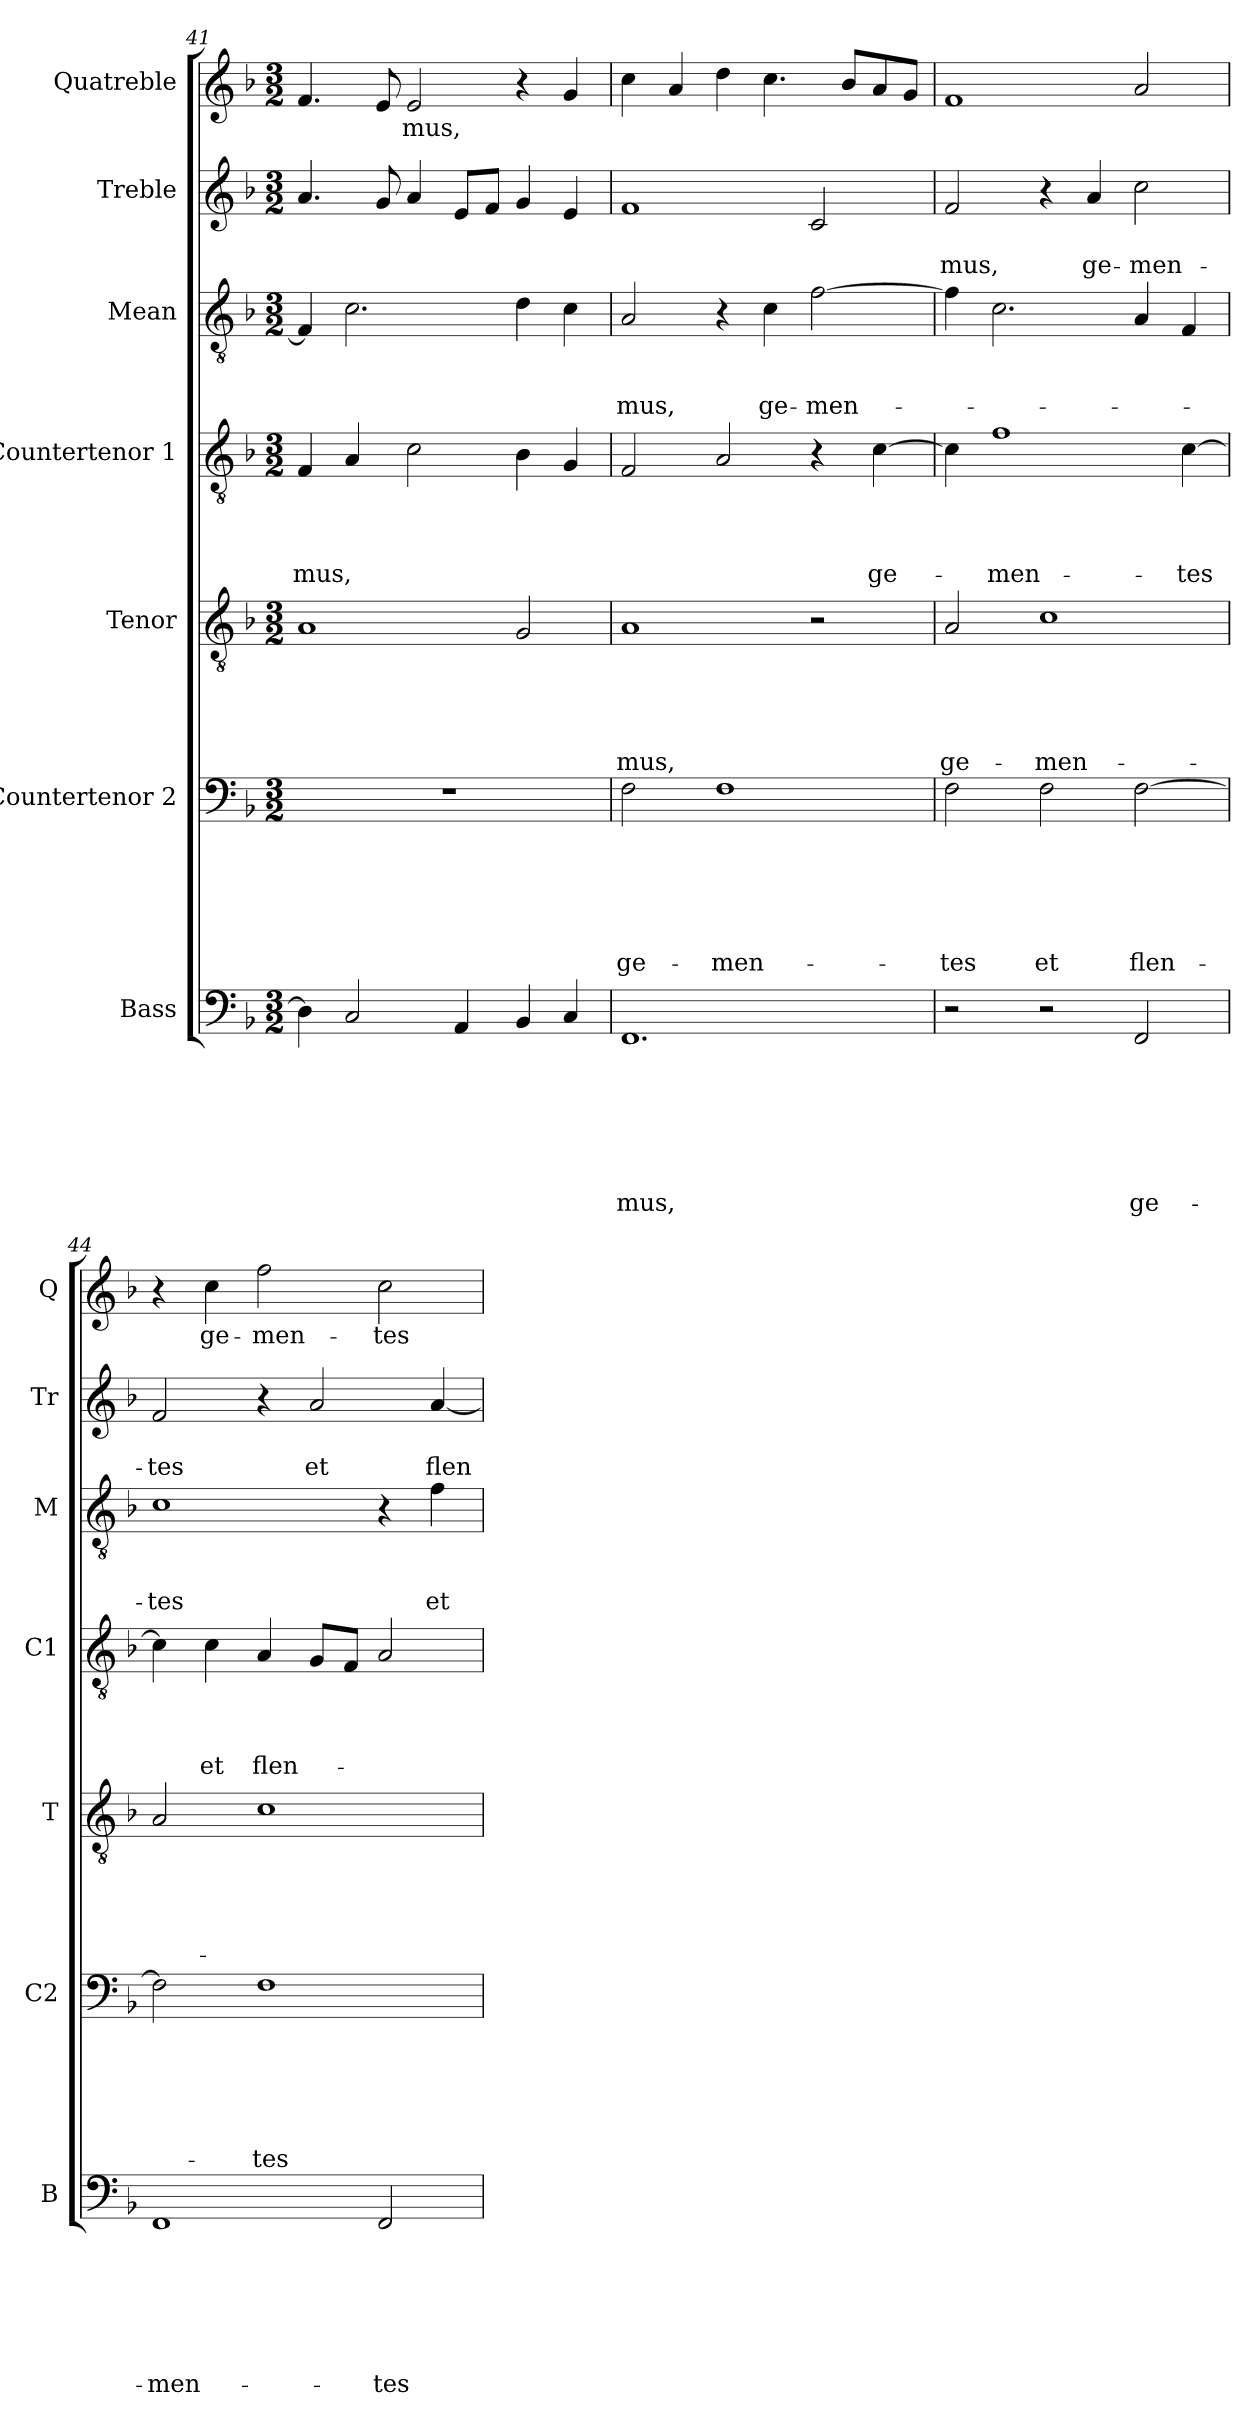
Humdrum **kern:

**kern	**text	**text	**text	**text	**text	**text	**text	**kern	**text	**text	**text	**text	**text	**text	**kern	**text	**text	**text	**text	**text	**kern	**text	**text	**text	**text	**kern	**text	**text	**text	**kern	**text	**text	**kern	**text
*part7	*part7	*part7	*part7	*part7	*part7	*part7	*part7	*part6	*part6	*part6	*part6	*part6	*part6	*part6	*part5	*part5	*part5	*part5	*part5	*part5	*part4	*part4	*part4	*part4	*part4	*part3	*part3	*part3	*part3	*part2	*part2	*part2	*part1	*part1
*staff7	*staff7	*staff7	*staff7	*staff7	*staff7	*staff7	*staff7	*staff6	*staff6	*staff6	*staff6	*staff6	*staff6	*staff6	*staff5	*staff5	*staff5	*staff5	*staff5	*staff5	*staff4	*staff4	*staff4	*staff4	*staff4	*staff3	*staff3	*staff3	*staff3	*staff2	*staff2	*staff2	*staff1	*staff1
*I"Bass	*	*	*	*	*	*	*	*I"Countertenor 2	*	*	*	*	*	*	*I"Tenor	*	*	*	*	*	*I"Countertenor 1	*	*	*	*	*I"Mean	*	*	*	*I"Treble	*	*	*I"Quatreble	*
*I'B	*	*	*	*	*	*	*	*I'C2	*	*	*	*	*	*	*I'T	*	*	*	*	*	*I'C1	*	*	*	*	*I'M	*	*	*	*I'Tr	*	*	*I'Q	*
*clefF4	*	*	*	*	*	*	*	*clefF4	*	*	*	*	*	*	*clefGv2	*	*	*	*	*	*clefGv2	*	*	*	*	*clefGv2	*	*	*	*clefG2	*	*	*clefG2	*
*k[b-]	*	*	*	*	*	*	*	*k[b-]	*	*	*	*	*	*	*k[b-]	*	*	*	*	*	*k[b-]	*	*	*	*	*k[b-]	*	*	*	*k[b-]	*	*	*k[b-]	*
*d:	*	*	*	*	*	*	*	*d:	*	*	*	*	*	*	*d:	*	*	*	*	*	*d:	*	*	*	*	*d:	*	*	*	*d:	*	*	*d:	*
*M3/2	*	*	*	*	*	*	*	*M3/2	*	*	*	*	*	*	*M3/2	*	*	*	*	*	*M3/2	*	*	*	*	*M3/2	*	*	*	*M3/2	*	*	*M3/2	*
=41	=41	=41	=41	=41	=41	=41	=41	=41	=41	=41	=41	=41	=41	=41	=41	=41	=41	=41	=41	=41	=41	=41	=41	=41	=41	=41	=41	=41	=41	=41	=41	=41	=41	=41
4D\]	.	.	.	.	.	.	.	1.r	.	.	.	.	.	.	1A	.	.	.	.	.	4F/	.	.	.	-mus,	4F/]	.	.	.	4.a/	.	.	4.f/	.
2C/	.	.	.	.	.	.	.	.	.	.	.	.	.	.	.	.	.	.	.	.	4A/	.	.	.	.	2.c\	.	.	.	.	.	.	.	.
.	.	.	.	.	.	.	.	.	.	.	.	.	.	.	.	.	.	.	.	.	.	.	.	.	.	.	.	.	.	8g/	.	.	8e/	.
.	.	.	.	.	.	.	.	.	.	.	.	.	.	.	.	.	.	.	.	.	2c\	.	.	.	.	.	.	.	.	4a/	.	.	2e/	-mus,
4AA/	.	.	.	.	.	.	.	.	.	.	.	.	.	.	.	.	.	.	.	.	.	.	.	.	.	.	.	.	.	8e/L	.	.	.	.
.	.	.	.	.	.	.	.	.	.	.	.	.	.	.	.	.	.	.	.	.	.	.	.	.	.	.	.	.	.	8f/J	.	.	.	.
4BB-/	.	.	.	.	.	.	.	.	.	.	.	.	.	.	2G/	.	.	.	.	.	4B-\	.	.	.	.	4d\	.	.	.	4g/	.	.	4r	.
4C/	.	.	.	.	.	.	.	.	.	.	.	.	.	.	.	.	.	.	.	.	4G/	.	.	.	.	4c\	.	.	.	4e/	.	.	4g/	.
=42	=42	=42	=42	=42	=42	=42	=42	=42	=42	=42	=42	=42	=42	=42	=42	=42	=42	=42	=42	=42	=42	=42	=42	=42	=42	=42	=42	=42	=42	=42	=42	=42	=42	=42
1.FF	.	.	.	.	.	.	-mus,	2F\	.	.	.	.	.	ge-	1A	.	.	.	.	-mus,	2F/	.	.	.	.	2A/	.	.	-mus,	1f	.	.	4cc\	.
.	.	.	.	.	.	.	.	.	.	.	.	.	.	.	.	.	.	.	.	.	.	.	.	.	.	.	.	.	.	.	.	.	4a/	.
.	.	.	.	.	.	.	.	1F	.	.	.	.	.	-men-	.	.	.	.	.	.	2A/	.	.	.	.	4r	.	.	.	.	.	.	4dd\	.
.	.	.	.	.	.	.	.	.	.	.	.	.	.	.	.	.	.	.	.	.	.	.	.	.	.	4c\	.	.	ge-	.	.	.	4.cc\	.
.	.	.	.	.	.	.	.	.	.	.	.	.	.	.	2r	.	.	.	.	.	4r	.	.	.	.	[2f\	.	.	-men-	2c/	.	.	.	.
.	.	.	.	.	.	.	.	.	.	.	.	.	.	.	.	.	.	.	.	.	.	.	.	.	.	.	.	.	.	.	.	.	8b-/L	.
.	.	.	.	.	.	.	.	.	.	.	.	.	.	.	.	.	.	.	.	.	[4c\	.	.	.	ge-	.	.	.	.	.	.	.	8a/	.
.	.	.	.	.	.	.	.	.	.	.	.	.	.	.	.	.	.	.	.	.	.	.	.	.	.	.	.	.	.	.	.	.	8g/J	.
!!LO:LB:g=z
=43	=43	=43	=43	=43	=43	=43	=43	=43	=43	=43	=43	=43	=43	=43	=43	=43	=43	=43	=43	=43	=43	=43	=43	=43	=43	=43	=43	=43	=43	=43	=43	=43	=43	=43
2r	.	.	.	.	.	.	.	2F\	.	.	.	.	.	-tes	2A/	.	.	.	.	ge-	4c\]	.	.	.	.	4f\]	.	.	.	2f/	.	-mus,	1f	.
.	.	.	.	.	.	.	.	.	.	.	.	.	.	.	.	.	.	.	.	.	1f	.	.	.	-men-	2.c\	.	.	.	.	.	.	.	.
2r	.	.	.	.	.	.	.	2F\	.	.	.	.	.	et	1c	.	.	.	.	-men-	.	.	.	.	.	.	.	.	.	4r	.	.	.	.
.	.	.	.	.	.	.	.	.	.	.	.	.	.	.	.	.	.	.	.	.	.	.	.	.	.	.	.	.	.	4a/	.	ge-	.	.
2FF/	.	.	.	.	.	.	ge-	[2F\	.	.	.	.	.	flen-	.	.	.	.	.	.	.	.	.	.	.	4A/	.	.	.	2cc\	.	-men-	2a/	.
.	.	.	.	.	.	.	.	.	.	.	.	.	.	.	.	.	.	.	.	.	[4c\	.	.	.	-tes	4F/	.	.	.	.	.	.	.	.
=44	=44	=44	=44	=44	=44	=44	=44	=44	=44	=44	=44	=44	=44	=44	=44	=44	=44	=44	=44	=44	=44	=44	=44	=44	=44	=44	=44	=44	=44	=44	=44	=44	=44	=44
1FF	.	.	.	.	.	.	-men-	2F\]	.	.	.	.	.	.	2A/	.	.	.	.	.	4c\]	.	.	.	.	1c	.	.	-tes	2f/	.	-tes	4r	.
.	.	.	.	.	.	.	.	.	.	.	.	.	.	.	.	.	.	.	.	.	4c\	.	.	.	et	.	.	.	.	.	.	.	4cc\	ge-
.	.	.	.	.	.	.	.	1F	.	.	.	.	.	-tes	1c	.	.	.	.	.	4A/	.	.	.	flen-	.	.	.	.	4r	.	.	2ff\	-men-
.	.	.	.	.	.	.	.	.	.	.	.	.	.	.	.	.	.	.	.	.	8G/L	.	.	.	.	.	.	.	.	2a/	.	et	.	.
.	.	.	.	.	.	.	.	.	.	.	.	.	.	.	.	.	.	.	.	.	8F/J	.	.	.	.	.	.	.	.	.	.	.	.	.
2FF/	.	.	.	.	.	.	-tes	.	.	.	.	.	.	.	.	.	.	.	.	.	2A/	.	.	.	.	4r	.	.	.	.	.	.	2cc\	-tes
.	.	.	.	.	.	.	.	.	.	.	.	.	.	.	.	.	.	.	.	.	.	.	.	.	.	4f\	.	.	et	[4a/	.	flen-	.	.
=	=	=	=	=	=	=	=	=	=	=	=	=	=	=	=	=	=	=	=	=	=	=	=	=	=	=	=	=	=	=	=	=	=	=
*-	*-	*-	*-	*-	*-	*-	*-	*-	*-	*-	*-	*-	*-	*-	*-	*-	*-	*-	*-	*-	*-	*-	*-	*-	*-	*-	*-	*-	*-	*-	*-	*-	*-	*-
